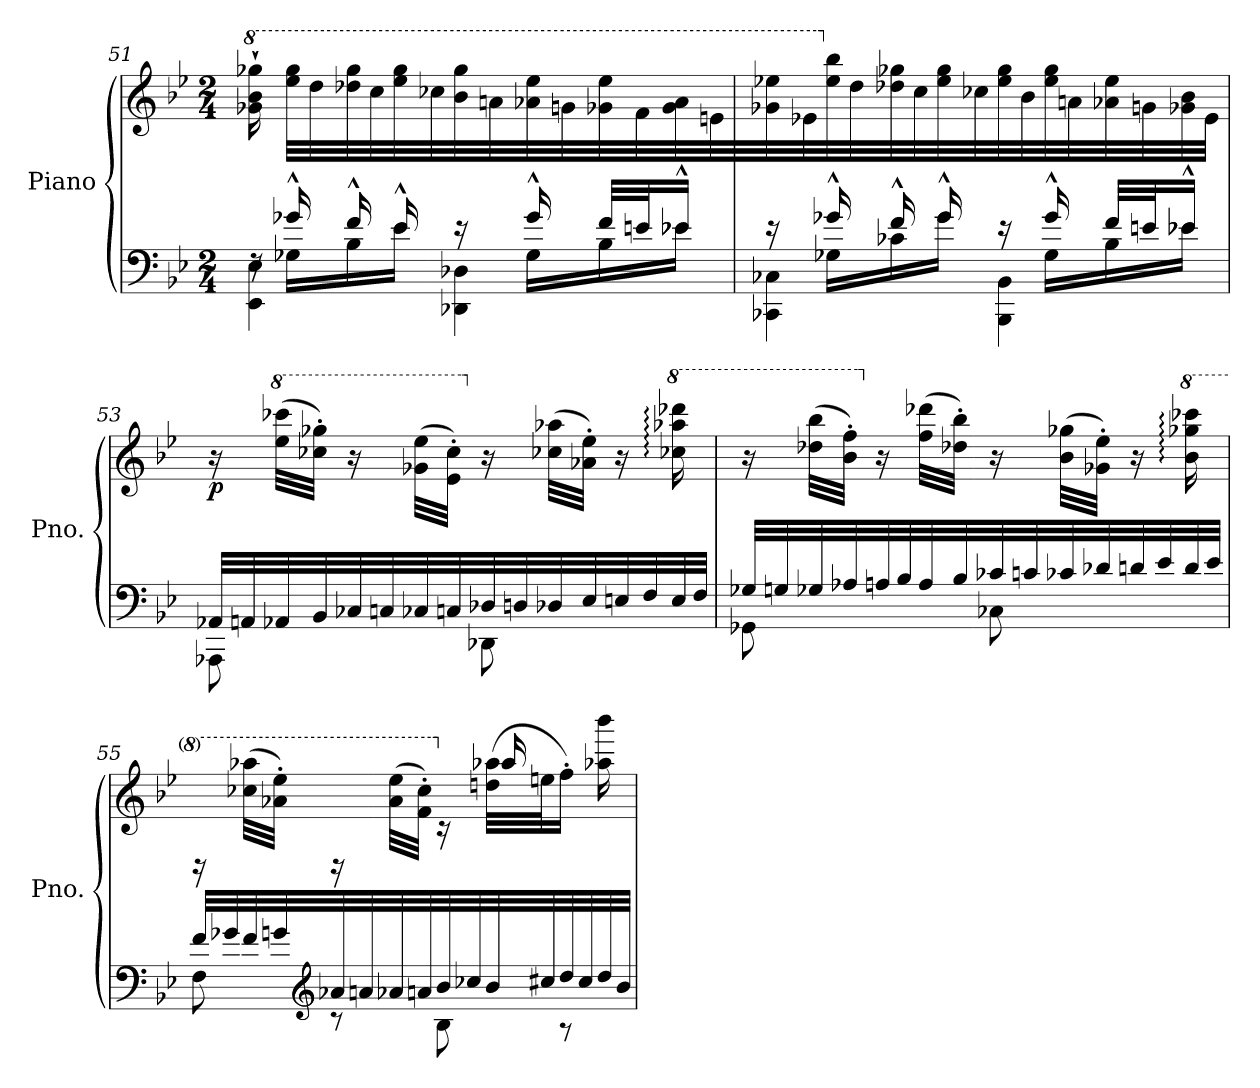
**kern	**kern	**dynam
*part1	*part1	*part1
*staff2	*staff1	*staff1/2
*I"Piano	*	*
*I'Pno.	*	*
!!LO:PB:g=z
*clefF4	*clefG2	*
*k[b-e-]	*k[b-e-]	*
*M2/4	*M2/4	*
=51	=51	=51
*^	*	*
*	*^	*	*
*	*	*	*8va	*
16rF	4EE-\ 4E-\	16ryy	16gg-X\` 16bb-\` 16ggg-X\`	.
16g-X^^/	.	16G-X\LL	32eee-\ 32ggg-\LLL	.
.	.	.	32ddd\	.
16f^^/	.	16B-\	32ddd-X\ 32ggg-\	.
.	.	.	32ccc\	.
16e-^^/	.	16e-\JJ	32eee-\ 32ggg-\	.
.	.	.	32ccc-X\	.
16r	4DD-X\ 4D-X\	16ryy	32bb-\ 32ggg-\	.
.	.	.	32aan\	.
16g-^^/	.	16G-\LL	32aa-X\ 32eee-\	.
.	.	.	32ggn\	.
32f/LLL	.	16B-\	32gg-X\ 32eee-\	.
32en/J	.	.	32ff\	.
16e-X^^/JJ	.	16e-\JJ	32gg-\ 32aa-\	.
.	.	.	32een\	.
=52	=52	=52	=52	=52
16r	4CC-X\ 4C-X\	16ryy	32gg-X\ 32eee-X\	.
.	.	.	32ee-X\	.
*	*	*	*X8va	*
16g-X^^/	.	16G-X\LL	32ee-\ 32bb-\	.
.	.	.	32dd\	.
16f^^/	.	16c-X\	32dd-X\ 32gg-\	.
.	.	.	32cc\	.
16g-^^/	.	16g-\JJ	32ee-\ 32gg-\	.
.	.	.	32cc-X\	.
16r	4BBB-\ 4BB-\	16ryy	32ee-\ 32gg-\	.
.	.	.	32b-\	.
16g-^^/	.	16G-\LL	32ee-\ 32gg-\	.
.	.	.	32an\	.
32f/LLL	.	16B-\	32a-X\ 32ee-\	.
32en/J	.	.	32g\	.
16e-X^^/JJ	.	16e-\JJ	32g-X\ 32b-\	.
.	.	.	32e-\JJJ	.
*	*v	*v	*	*
!!LO:LB:g=z
=53	=53	=53	=53
!	!	!	!LO:DY:b
32AA-X/LLL	8AAA-X\	16r	p
32AAn/	.	.	.
*	*	*8va	*
32AA-X/	.	(>32eee-\ 32cccc-X\LLL	.
32BB-/	.	32ccc-X\' 32ggg-X\'JJJ)	.
32C-X/	8ryy	16r	.
32Cn/	.	.	.
32C-X/	.	(>32gg-X\ 32eee-\LLL	.
32Cn/	.	32ee-\' 32ccc-\'JJJ)	.
*	*	*X8va	*
32D-X/	8DD-X\	16r	.
32Dn/	.	.	.
32D-X/	.	(>32cc-X\ 32aa-X\LLL	.
32E-/	.	32a-X\' 32ee-\'JJJ)	.
32En/	8ryy	16r	.
32F/	.	.	.
*	*	*8va	*
32E/	.	16ccc-X\: 16aaa-X\: 16dddd-X\:	.
32F/JJJ	.	.	.
=54	=54	=54	=54
32G-X/LLL	8GG-X\	16r	.
32Gn/	.	.	.
32G-X/	.	(>32ddd-X\ 32bbb-\LLL	.
32A-X/	.	32bb-\' 32fff\'JJJ)	.
*	*	*X8va	*
32An/	8ryy	16r	.
32B-/	.	.	.
32A/	.	(>32ff\ 32ddd-\LLL	.
32B-/	.	32dd-X\' 32bb-\'JJJ)	.
32c-X/	8C-X\	16r	.
32cn/	.	.	.
32c-X/	.	(>32b-\ 32gg-X\LLL	.
32d-X/	.	32g-X\' 32ee-\'JJJ)	.
32dn/	8ryy	16r	.
32e-/	.	.	.
*	*	*8va	*
32d/	.	16bb-\: 16ggg-X\: 16cccc-X\:	.
32e-/JJJ	.	.	.
!!LO:LB:g=z
=55	=55	=55	=55
*	*	*^	*
32f/LLL	8F\	16rc	16ryy	.
32g-X/	.	.	.	.
*	*	*v	*v	*
32f/	.	(>32ccc-X\ 32aaa-X\LLL	.
32gn/	.	32aa-X\' 32eee-\'JJJ)	.
*clefG2	*	*	*
32a-X/	8r	16rc	.
32an/	.	.	.
32a-X/	.	(>32aa-\ 32eee-\LLL	.
32an/	.	32ff\' 32ccc-\'JJJ)	.
*	*	*X8va	*
32b-/	8B-\	16rc	.
32cc-X/	.	.	.
*	*	*^	*
32b-/	.	(<32ddn\ 32aa-X\LLL	16aa-/	.
32cc#X/	.	32een\J	.	.
32dd/	8r	16ff'\JJ)	8ryy	.
32cc#/	.	.	.	.
32dd/	.	16aa-X\ 16bbb-\	.	.
32b-/JJJ	.	.	.	.
*v	*v	*	*	*
*	*v	*v	*
=	=	=
*-	*-	*-
